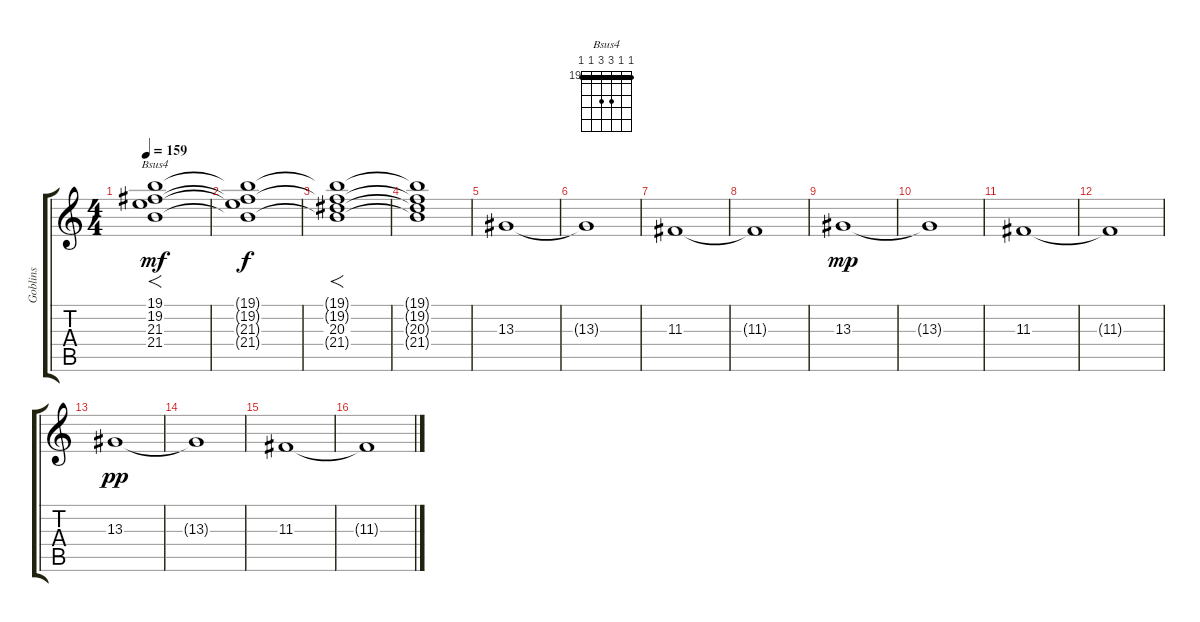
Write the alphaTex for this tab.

\track ("Goblins" "Goblins") {instrument fx6goblins}
\staff {score tabs}
\tuning (E4 B3 G3 D3 A2 E2) {hide}
\chord ("Bsus4" 19 19 21 21 19 19) {firstfret 19 barre 19}
\ts (4 4)
\tempo 159
\clef g2
\ks c
(19.1 19.2 21.3 21.4).1{f ch "Bsus4" dy mf} |
(19.1{t} 19.2{t} 21.3{t} 21.4{t}).1{dy f} |
(19.1{t} 19.2{t} 20.3 21.4{t}).1{f} |
(19.1{t} 19.2{t} 20.3{t} 21.4{t}).1 |
13.3.1 |
13.3{t}.1 |
11.3.1 |
11.3{t}.1 |
13.3.1{dy mp} |
13.3{t}.1 |
11.3.1 |
11.3{t}.1 |
13.3.1{dy pp} |
13.3{t}.1 |
11.3.1 |
11.3{t}.1
